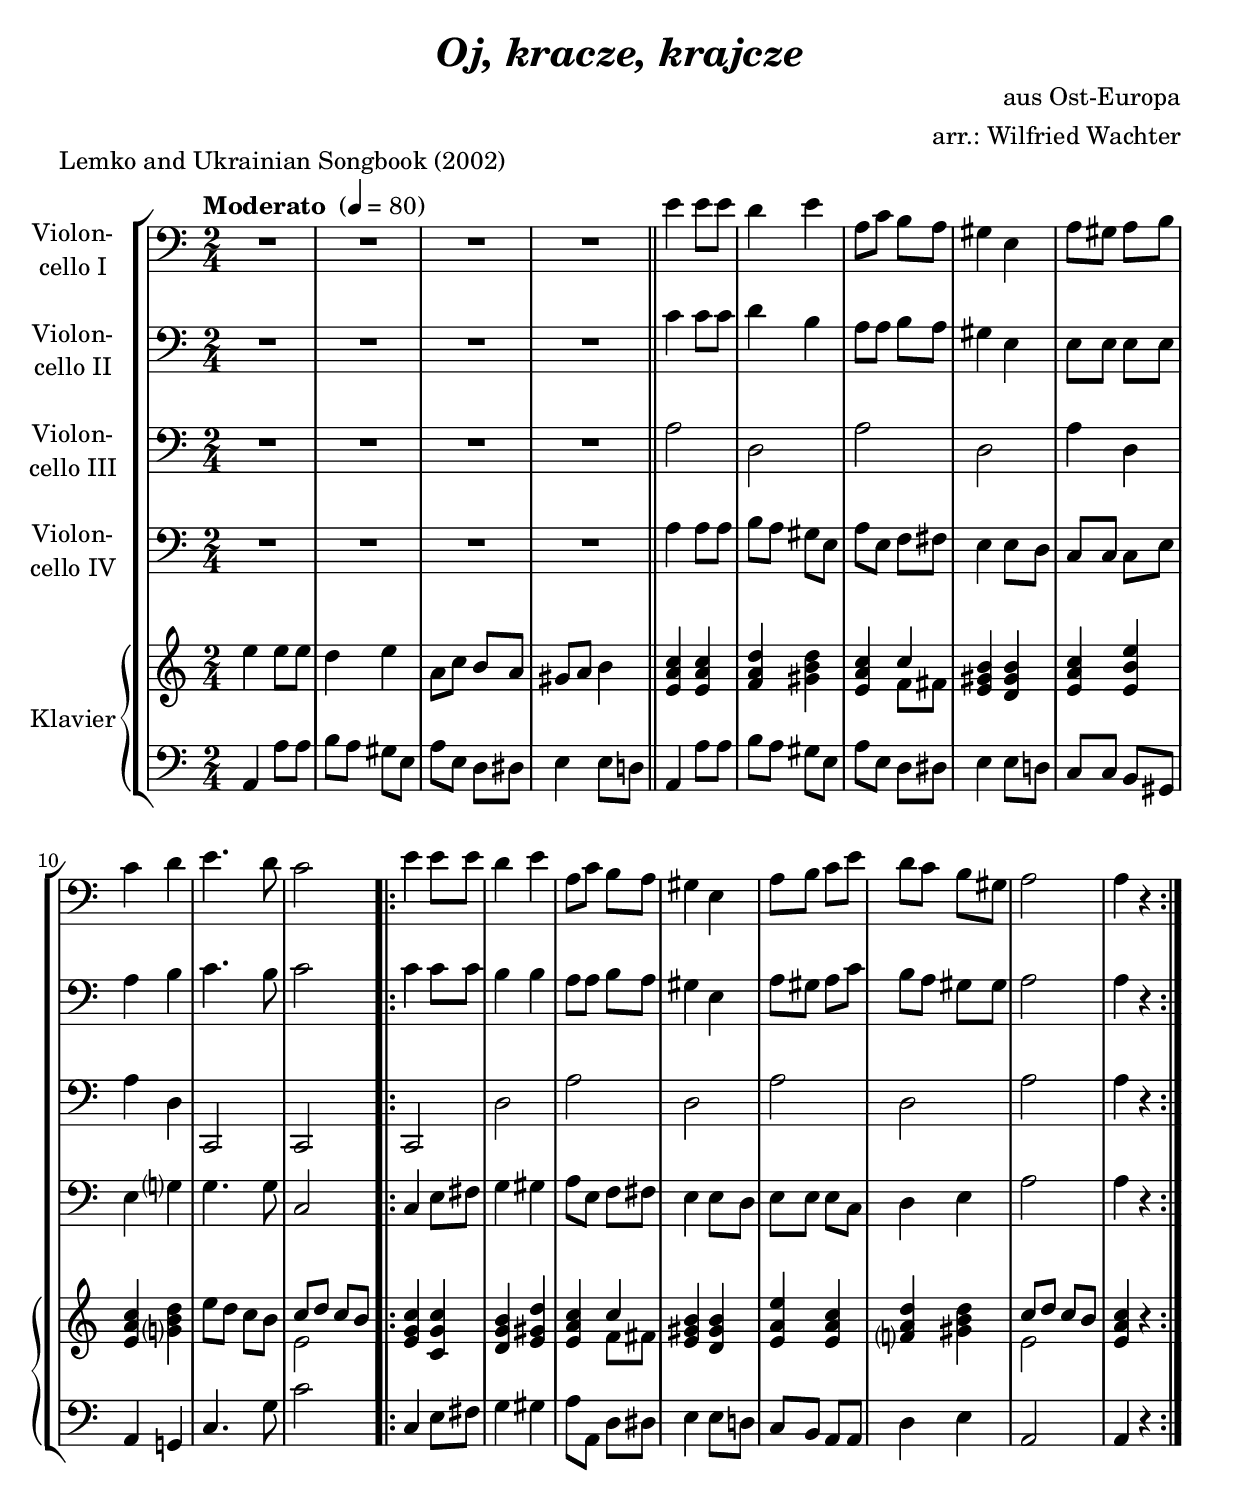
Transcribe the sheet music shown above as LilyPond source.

\version "2.18.2"
\include "deutsch.ly"
  
#(set-global-staff-size 21.5)

\header {
  title     = \markup \bold \italic "Oj, kracze, krajcze"
  composer  = "aus Ost-Europa"
  arranger  = "arr.: Wilfried Wachter"
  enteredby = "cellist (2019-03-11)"
  piece     = "Lemko and Ukrainian Songbook (2002)"
}

voiceconsts = {
  \key a \minor
  \time 2/4
  \clef "bass"
%  \numericTimeSignature
  \compressFullBarRests
  % Set default beaming for all staves
%  \set Timing.beamExceptions = #'()
%  \set Timing.baseMoment     = #(ly:make-moment 1 4)
%  \set Timing.beatStructure  = #'(1 1 1)
  \tempo "Moderato " 4=80
}

micl = "clarinet"
mifl = "flute"
miob = "oboe"
mifh = "french horn"
misx = "tenor sax"
mist = "string ensemble 1"
miba = "cello"
%mikl = "harpsichord"
mikl = "acoustic grand"

va = \relative c' {
  \voiceconsts

  R2*4 \bar "||"
  e4 e8 e
  d4 e
  a,8 c h a
  gis4 e
  a8 gis a h
  c4 d
  e4. d8
  c2
  
  \repeat volta 2 {
    e4 e8 e
    d4 e
    a,8 c h a
    gis4 e
    a8 h c e
    d c h gis
    a2
    a4 r
  }
}

vb = \relative c' {
  \voiceconsts

  R2*4 \bar "||"
  c4 c8 c
  d4 h
  a8 a h a
  gis4 e
  e8 e e e
  a4 h
  c4. h8
  c2
  
  \repeat volta 2 {
    c4 c8 c
    h4 h

    a8 a h a
    gis4 e
    a8 gis a c
    h a gis gis
    a2
    a4 r
  }
}

vc = \relative c' {
  \voiceconsts

  R2*4 \bar "||"
  a2
  d,
  a'
  d,
  a'4 d,
  a' d,
  c,2
  c
  
  \repeat volta 2 {
    c
    d'
    a'
    d,
    a'
    d,
    a'
    a4 r
  }
}

vd = \relative c' {
  \voiceconsts

  R2*4 \bar "||"
  a4 a8 a
  h a gis e
  a e f fis
  e4 e8 d
  c c c e
  e4 g?
  g4. g8
  c,2
  
  \repeat volta 2 {
    c4 e8 fis
    g4 gis
    a8 e f fis
    e4 e8 d
    e e e c
    d4 e
    a2
    a4 r
  }
}

ve = \relative c'' {
  \voiceconsts
  \clef "treble"
  
  e4 e8 e
  d4 e
  a,8 c h a
  gis a h4 \bar "||"
  <e, a c> <e a c>
  <f a d> <gis h d>
  <e a c> << c' \\ { f,8 fis } >>
  <e gis h>4 <d gis h>

  <e a c> <e h' e>
  <e a c> <g? h d>
  e'8 d c h
  << { c d c h } \\ e,2 >>
  
  \repeat volta 2 {
    <e g c>4 <c g' c>
    <d g h> <e gis d'>
    <e a c> << c' \\ { f,8 fis } >>
    <e gis h>4 <d gis h>
    <e a e'> <e a c>

    <f? a d> <gis h d>
    << { c8 d c h } \\ e,2 >>
    <e a c>4 r
  }
}

vf = \relative c {
  \voiceconsts

  a4 a'8 a
  h a gis e
  a e d dis
  e4 e8 d! \bar "||"
  a4 a'8 a
  h a gis e
  a e d dis
  e4 e8 d!

  c c h gis
  a4 g!
  c4. g'8
  c2
  
  \repeat volta 2 {
    c,4 e8 fis
    g4 gis
    a8 a, d dis
    e4 e8 d!
    c h a a

    d4 e
    a,2
    a4 r
  }
}


music = \new StaffGroup <<
      \new Staff {
	\set Staff.midiInstrument = \miba
	\set Staff.instrumentName = \markup \center-column { "Violon-" "cello I" }
	\transpose a a { \va }
      }

      \new Staff {
	\set Staff.midiInstrument = \miba
	\set Staff.instrumentName = \markup \center-column { "Violon-" "cello II" }
	\transpose a a { \vb }
      }

      \new Staff {
	\set Staff.midiInstrument = \miba
	\set Staff.instrumentName = \markup \center-column { "Violon-" "cello III" }
	\transpose a a { \vc }
      }

      \new Staff {
	\set Staff.midiInstrument = \miba
	\set Staff.instrumentName = \markup \center-column { "Violon-" "cello IV" }
	\transpose a a { \vd }
      }

      \new PianoStaff <<
        \set PianoStaff.instrumentName = \markup \center-column { "Klavier" }
        \set PianoStaff.midiInstrument = \mikl
        \new Staff {
          \transpose a a { \ve }
        }
	
        \new Staff {
          \transpose a a { \vf }
        }
        >>
>>

\book {
  \score {
    \music
    \layout {}
  }

  \score {
    \unfoldRepeats \music

    \midi {
      \context {
        \Score
      }
    }
  }
}
